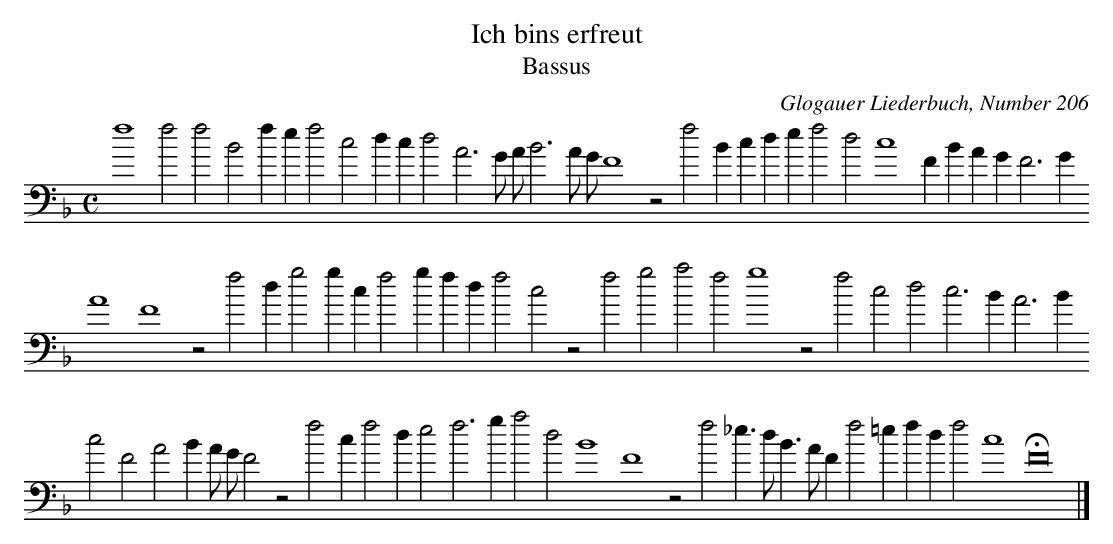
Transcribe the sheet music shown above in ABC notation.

X:1
T:Ich bins erfreut
T:Bassus
C:Glogauer Liederbuch, Number 206
M:C
L:1/2
K:F bass
f2 f f B f/ e/ f c d/ c/ d A3/2 G// A// B3/2 A// G// F2 z f B/ c/ d/ e/ f d c2 F/ B/ A/ G/ F > G
A2 F2 z f d/ g g/ c/ f g/ f/ d/ f c z f g a f g2 z f c d c > B A > B
c F A B/ A// G// F z f c/ f d/ e f > g a d B2 F2 z f _e3/4 d// B3/4 A// F/ f =e/ f/ d/ f c2 HF4 |]
